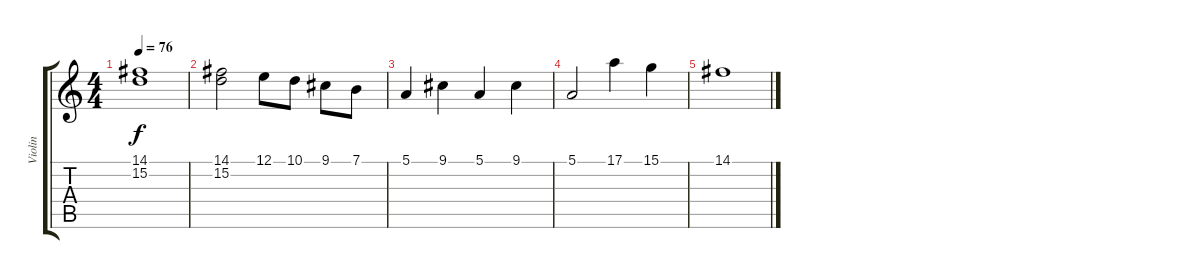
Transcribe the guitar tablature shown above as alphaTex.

\track ("Violin" "Violin") {instrument violin}
\staff {score tabs}
\tuning (E4 B3 G3 D3 A2 E2) {hide}
\ts (4 4)
\tempo 76
\clef g2
\ks c
(14.1 15.2).1{dy f} |
(14.1 15.2).2 12.1.8 10.1.8 9.1.8 7.1.8 |
5.1.4 9.1.4 5.1.4 9.1.4 |
5.1.2 17.1.4 15.1.4 |
14.1.1
